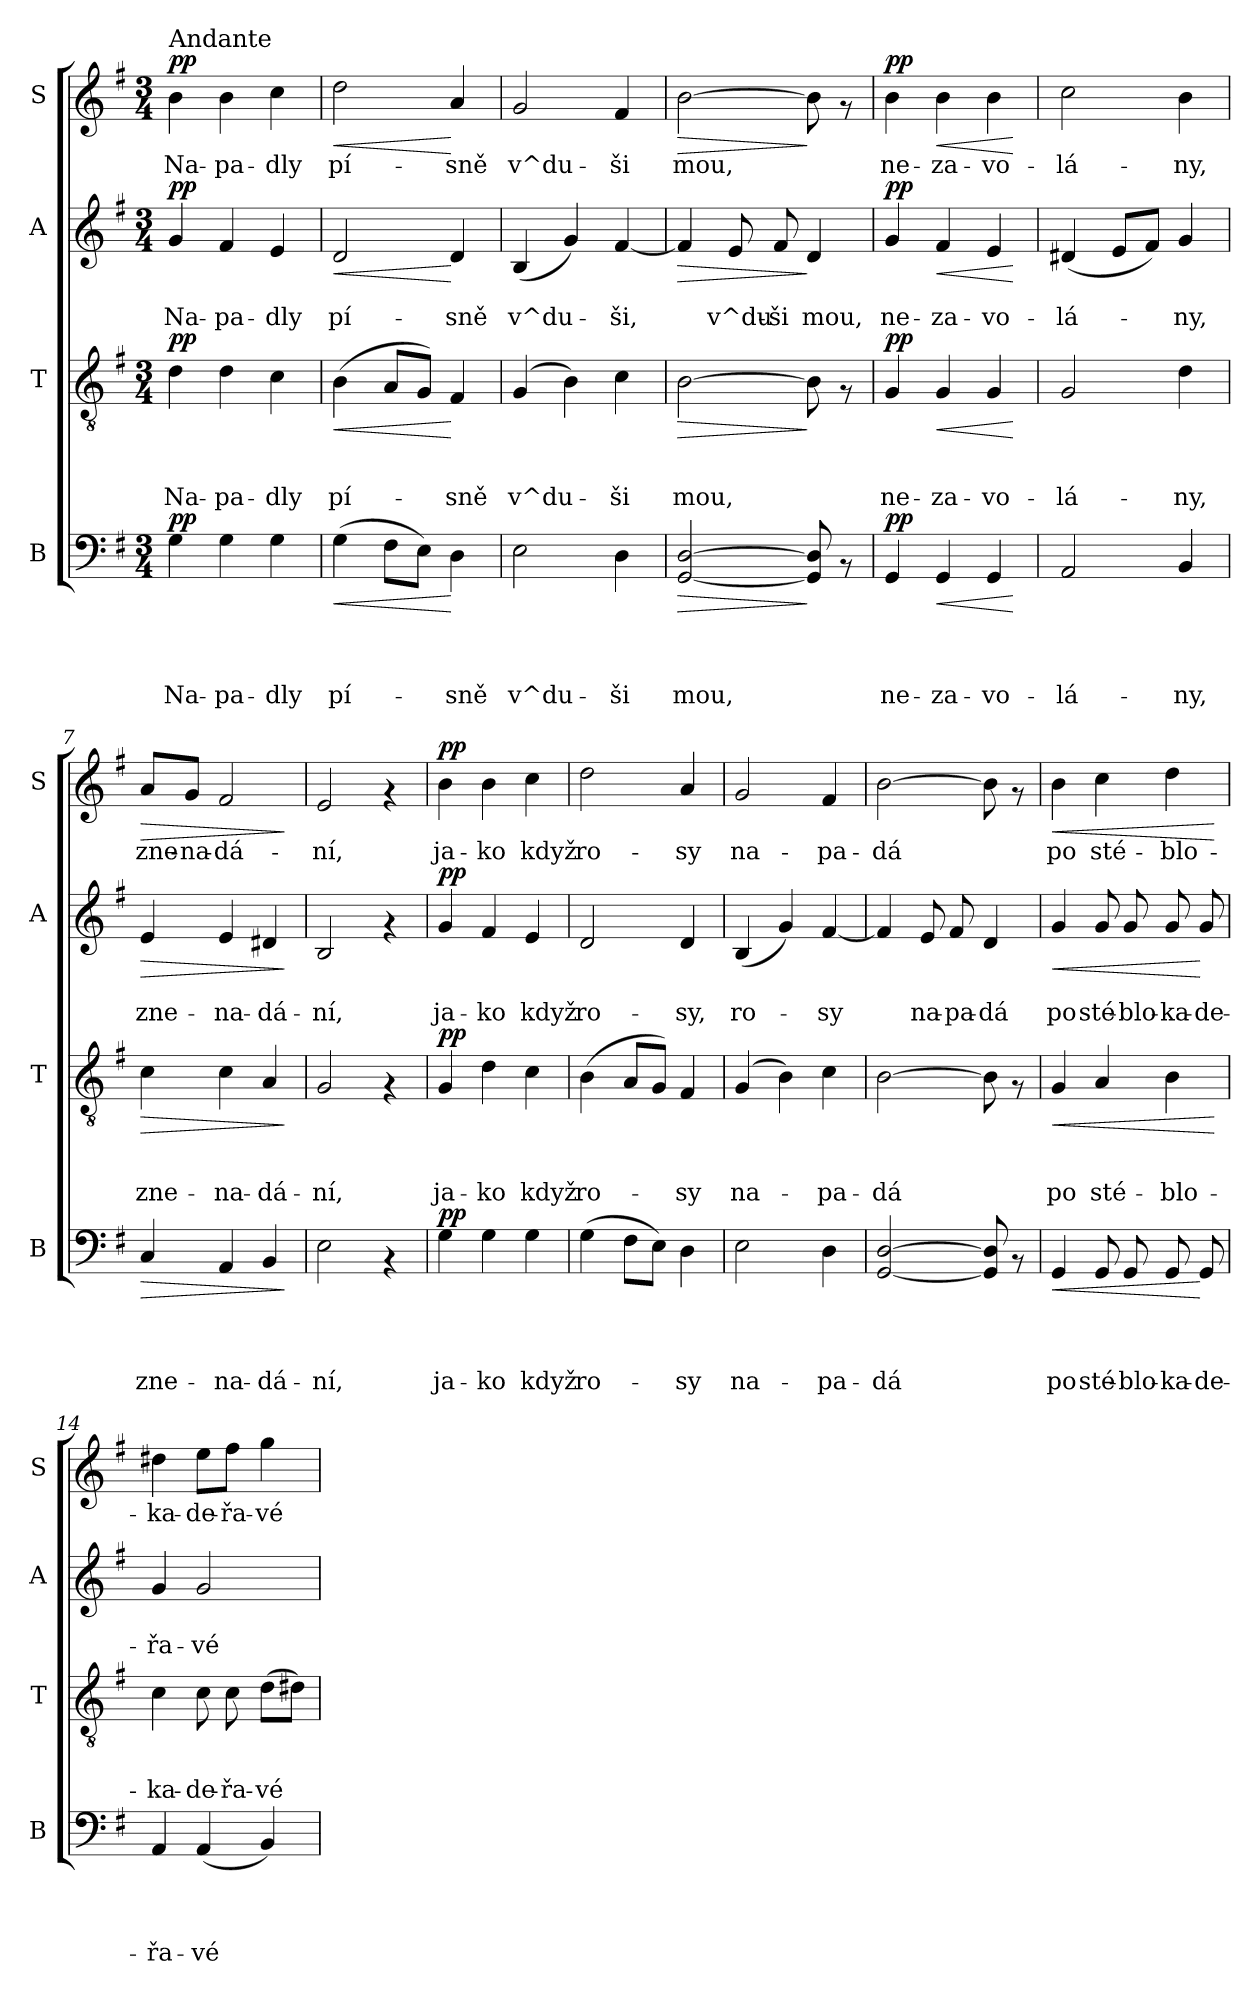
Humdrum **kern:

**kern	**text	**text	**text	**text	**dynam	**kern	**text	**text	**text	**dynam	**kern	**text	**text	**dynam	**kern	**text	**dynam
*part4	*part4	*part4	*part4	*part4	*part4	*part3	*part3	*part3	*part3	*part3	*part2	*part2	*part2	*part2	*part1	*part1	*part1
*staff4	*staff4	*staff4	*staff4	*staff4	*staff4	*staff3	*staff3	*staff3	*staff3	*staff3	*staff2	*staff2	*staff2	*staff2	*staff1	*staff1	*staff1
*I"B	*	*	*	*	*	*I"T	*	*	*	*	*I"A	*	*	*	*I"S	*	*
*I'B	*	*	*	*	*	*I'T	*	*	*	*	*I'A	*	*	*	*I'S	*	*
*clefF4	*	*	*	*	*	*clefGv2	*	*	*	*	*clefG2	*	*	*	*clefG2	*	*
*k[f#]	*	*	*	*	*	*k[f#]	*	*	*	*	*k[f#]	*	*	*	*k[f#]	*	*
*G:	*	*	*	*	*	*G:	*	*	*	*	*G:	*	*	*	*G:	*	*
*M3/4	*	*	*	*	*	*M3/4	*	*	*	*	*M3/4	*	*	*	*M3/4	*	*
=1	=1	=1	=1	=1	=1	=1	=1	=1	=1	=1	=1	=1	=1	=1	=1	=1	=1
!	!	!	!	!	!	!	!	!	!	!	!	!	!	!	!LO:TX:a:t=Andante	!	!
!	!	!	!	!LO:LY:b	!LO:DY:a	!	!	!	!LO:LY:b	!LO:DY:a	!	!	!LO:LY:b	!LO:DY:a	!	!LO:LY:b	!LO:DY:b
4G\	.	.	.	Na-	pp	4d\	.	.	Na-	pp	4g/	.	Na-	pp	4b\	Na-	pp
!	!	!	!	!LO:LY:b	!	!	!	!	!LO:LY:b	!	!	!	!LO:LY:b	!	!	!LO:LY:b	!
4G\	.	.	.	-pa-	.	4d\	.	.	-pa-	.	4f#/	.	-pa-	.	4b\	-pa-	.
!	!	!	!	!LO:LY:b	!	!	!	!	!LO:LY:b	!	!	!	!LO:LY:b	!	!	!LO:LY:b	!
4G\	.	.	.	-dly	.	4c\	.	.	-dly	.	4e/	.	-dly	.	4cc\	-dly	.
=2	=2	=2	=2	=2	=2	=2	=2	=2	=2	=2	=2	=2	=2	=2	=2	=2	=2
!	!	!	!	!LO:LY:b	!LO:HP:b	!	!	!	!LO:LY:b	!LO:HP:b	!	!	!LO:LY:b	!LO:HP:b	!	!LO:LY:b	!LO:HP:b
(>4G\	.	.	.	pí-	<	(<4B\	.	.	pí-	<	2d/	.	pí-	<	2dd\	pí-	<
8F#\L	.	.	.	.	.	8A/L	.	.	.	.	.	.	.	.	.	.	.
8E\J)	.	.	.	.	.	8G/J)	.	.	.	.	.	.	.	.	.	.	.
!	!	!	!	!LO:LY:b	!	!	!	!	!LO:LY:b	!	!	!	!LO:LY:b	!	!	!LO:LY:b	!
4D\	.	.	.	-sně	[	4F#/	.	.	-sně	[	4d/	.	-sně	[	4a/	-sně	[
=3	=3	=3	=3	=3	=3	=3	=3	=3	=3	=3	=3	=3	=3	=3	=3	=3	=3
!	!	!	!	!LO:LY:b	!	!	!	!	!LO:LY:b	!	!	!	!LO:LY:b	!	!	!LO:LY:b	!
2E\	.	.	.	v^du-	.	(4G/	.	.	v^du-	.	(4B/	.	v^du-	.	2g/	v^du-	.
.	.	.	.	.	.	4B\)	.	.	.	.	4g/)	.	.	.	.	.	.
!	!	!	!	!LO:LY:b	!	!	!	!	!LO:LY:b	!	!	!	!LO:LY:b	!	!	!LO:LY:b	!
4D\	.	.	.	-ši	.	4c\	.	.	-ši	.	[<4f#/	.	-ši,	.	4f#/	-ši	.
=4	=4	=4	=4	=4	=4	=4	=4	=4	=4	=4	=4	=4	=4	=4	=4	=4	=4
!	!	!	!	!LO:LY:b	!LO:HP:b	!	!	!	!LO:LY:b	!LO:HP:b	!	!	!	!LO:HP:b	!	!LO:LY:b	!LO:HP:b
[<2GG/ [>2D/	.	.	.	mou,	>	[>2B\	.	.	mou,	>	4f#/]	.	.	>	[>2b\	mou,	>
!	!	!	!	!	!	!	!	!	!	!	!	!	!LO:LY:b	!	!	!	!
.	.	.	.	.	.	.	.	.	.	.	8e/	.	v^du-	.	.	.	.
!	!	!	!	!	!	!	!	!	!	!	!	!	!LO:LY:b	!	!	!	!
.	.	.	.	.	.	.	.	.	.	.	8f#/	.	-ši	.	.	.	.
!	!	!	!	!	!	!	!	!	!	!	!	!	!LO:LY:b	!	!	!	!
8GG/] 8D/]	.	.	.	.	]	8B\]	.	.	.	]	4d/	.	mou,	]	8b\]	.	]
8rAA	.	.	.	.	.	8rF	.	.	.	.	.	.	.	.	8rf	.	.
=5	=5	=5	=5	=5	=5	=5	=5	=5	=5	=5	=5	=5	=5	=5	=5	=5	=5
!	!	!	!	!LO:LY:b	!LO:DY:a	!	!	!	!LO:LY:b	!LO:DY:a	!	!	!LO:LY:b	!LO:DY:a	!	!LO:LY:b	!LO:DY:a
4GG/	.	.	.	ne-	pp	4G/	.	.	ne-	pp	4g/	.	ne-	pp	4b\	ne-	pp
!	!	!	!	!LO:LY:b	!LO:HP:b	!	!	!	!LO:LY:b	!LO:HP:b	!	!	!LO:LY:b	!LO:HP:b	!	!LO:LY:b	!LO:HP:b
4GG/	.	.	.	-za-	<	4G/	.	.	-za-	<	4f#/	.	-za-	<	4b\	-za-	<
!	!	!	!	!LO:LY:b	!	!	!	!	!LO:LY:b	!	!	!	!LO:LY:b	!	!	!LO:LY:b	!
4GG/	.	.	.	-vo-	.	4G/	.	.	-vo-	.	4e/	.	-vo-	.	4b\	-vo-	.
.	.	.	.	.	[	.	.	.	.	[	.	.	.	[	.	.	[
=6	=6	=6	=6	=6	=6	=6	=6	=6	=6	=6	=6	=6	=6	=6	=6	=6	=6
!	!	!	!	!LO:LY:b	!	!	!	!	!LO:LY:b	!	!	!	!LO:LY:b	!	!	!LO:LY:b	!
2AA/	.	.	.	-lá-	.	2G/	.	.	-lá-	.	(<4d#X/	.	-lá-	.	2cc\	-lá-	.
.	.	.	.	.	.	.	.	.	.	.	8e/L	.	.	.	.	.	.
.	.	.	.	.	.	.	.	.	.	.	8f#/J)	.	.	.	.	.	.
!	!	!	!	!LO:LY:b	!	!	!	!	!LO:LY:b	!	!	!	!LO:LY:b	!	!	!LO:LY:b	!
4BB/	.	.	.	-ny,	.	4d\	.	.	-ny,	.	4g/	.	-ny,	.	4b\	-ny,	.
!!LO:LB:g=z
=7	=7	=7	=7	=7	=7	=7	=7	=7	=7	=7	=7	=7	=7	=7	=7	=7	=7
!	!	!	!	!LO:LY:b	!LO:HP:b	!	!	!	!LO:LY:b	!LO:HP:b	!	!	!LO:LY:b	!LO:HP:b	!	!LO:LY:b	!LO:HP:b
4C/	.	.	.	zne-	>	4c\	.	.	zne-	>	4e/	.	zne-	>	8a/L	zne-	>
!	!	!	!	!	!	!	!	!	!	!	!	!	!	!	!	!LO:LY:b	!
.	.	.	.	.	.	.	.	.	.	.	.	.	.	.	8g/J	-na-	.
!	!	!	!	!LO:LY:b	!	!	!	!	!LO:LY:b	!	!	!	!LO:LY:b	!	!	!LO:LY:b	!
4AA/	.	.	.	-na-	.	4c\	.	.	-na-	.	4e/	.	-na-	.	2f#/	-dá-	.
!	!	!	!	!LO:LY:b	!	!	!	!	!LO:LY:b	!	!	!	!LO:LY:b	!	!	!	!
4BB/	.	.	.	-dá-	.	4A/	.	.	-dá-	.	4d#X/	.	-dá-	.	.	.	.
.	.	.	.	.	]	.	.	.	.	]	.	.	.	]	.	.	]
=8	=8	=8	=8	=8	=8	=8	=8	=8	=8	=8	=8	=8	=8	=8	=8	=8	=8
!	!	!	!	!LO:LY:b	!	!	!	!	!LO:LY:b	!	!	!	!LO:LY:b	!	!	!LO:LY:b	!
2E\	.	.	.	-ní,	.	2G/	.	.	-ní,	.	2B/	.	-ní,	.	2e/	-ní,	.
4rAA	.	.	.	.	.	4rF	.	.	.	.	4rf	.	.	.	4rf	.	.
=9	=9	=9	=9	=9	=9	=9	=9	=9	=9	=9	=9	=9	=9	=9	=9	=9	=9
!	!	!	!	!LO:LY:b	!LO:DY:a	!	!	!	!LO:LY:b	!LO:DY:a	!	!	!LO:LY:b	!LO:DY:a	!	!LO:LY:b	!LO:DY:a
4G\	.	.	.	ja-	pp	4G/	.	.	ja-	pp	4g/	.	ja-	pp	4b\	ja-	pp
!	!	!	!	!LO:LY:b	!	!	!	!	!LO:LY:b	!	!	!	!LO:LY:b	!	!	!LO:LY:b	!
4G\	.	.	.	-ko	.	4d\	.	.	-ko	.	4f#/	.	-ko	.	4b\	-ko	.
!	!	!	!	!LO:LY:b	!	!	!	!	!LO:LY:b	!	!	!	!LO:LY:b	!	!	!LO:LY:b	!
4G\	.	.	.	když	.	4c\	.	.	když	.	4e/	.	když	.	4cc\	když	.
=10	=10	=10	=10	=10	=10	=10	=10	=10	=10	=10	=10	=10	=10	=10	=10	=10	=10
!	!	!	!	!LO:LY:b	!	!	!	!	!LO:LY:b	!	!	!	!LO:LY:b	!	!	!LO:LY:b	!
(>4G\	.	.	.	ro-	.	(<4B\	.	.	ro-	.	2d/	.	ro-	.	2dd\	ro-	.
8F#\L	.	.	.	.	.	8A/L	.	.	.	.	.	.	.	.	.	.	.
8E\J)	.	.	.	.	.	8G/J)	.	.	.	.	.	.	.	.	.	.	.
!	!	!	!	!LO:LY:b	!	!	!	!	!LO:LY:b	!	!	!	!LO:LY:b	!	!	!LO:LY:b	!
4D\	.	.	.	-sy	.	4F#/	.	.	-sy	.	4d/	.	-sy,	.	4a/	-sy	.
=11	=11	=11	=11	=11	=11	=11	=11	=11	=11	=11	=11	=11	=11	=11	=11	=11	=11
!	!	!	!	!LO:LY:b	!	!	!	!	!LO:LY:b	!	!	!	!LO:LY:b	!	!	!LO:LY:b	!
2E\	.	.	.	na-	.	(4G/	.	.	na-	.	(4B/	.	ro-	.	2g/	na-	.
.	.	.	.	.	.	4B\)	.	.	.	.	4g/)	.	.	.	.	.	.
!	!	!	!	!LO:LY:b	!	!	!	!	!LO:LY:b	!	!	!	!LO:LY:b	!	!	!LO:LY:b	!
4D\	.	.	.	-pa-	.	4c\	.	.	-pa-	.	[<4f#/	.	-sy	.	4f#/	-pa-	.
=12	=12	=12	=12	=12	=12	=12	=12	=12	=12	=12	=12	=12	=12	=12	=12	=12	=12
!	!	!	!	!LO:LY:b	!	!	!	!	!LO:LY:b	!	!	!	!	!	!	!LO:LY:b	!
[<2GG/ [>2D/	.	.	.	-dá	.	[>2B\	.	.	-dá	.	4f#/]	.	.	.	[>2b\	-dá	.
!	!	!	!	!	!	!	!	!	!	!	!	!	!LO:LY:b	!	!	!	!
.	.	.	.	.	.	.	.	.	.	.	8e/	.	na-	.	.	.	.
!	!	!	!	!	!	!	!	!	!	!	!	!	!LO:LY:b	!	!	!	!
.	.	.	.	.	.	.	.	.	.	.	8f#/	.	-pa-	.	.	.	.
!	!	!	!	!	!	!	!	!	!	!	!	!	!LO:LY:b	!	!	!	!
8GG/] 8D/]	.	.	.	.	.	8B\]	.	.	.	.	4d/	.	-dá	.	8b\]	.	.
8rAA	.	.	.	.	.	8rF	.	.	.	.	.	.	.	.	8rf	.	.
=13	=13	=13	=13	=13	=13	=13	=13	=13	=13	=13	=13	=13	=13	=13	=13	=13	=13
!	!	!	!	!LO:LY:b	!LO:HP:b	!	!	!	!LO:LY:b	!LO:HP:b	!	!	!LO:LY:b	!LO:HP:b	!	!LO:LY:b	!LO:HP:b
4GG/	.	.	.	po	<	4G/	.	.	po	<	4g/	.	po	<	4b\	po	<
!	!	!	!	!LO:LY:b	!	!	!	!	!LO:LY:b	!	!	!	!LO:LY:b	!	!	!LO:LY:b	!
8GG/	.	.	.	sté-	.	4A/	.	.	sté-	.	8g/	.	sté-	.	4cc\	sté-	.
!	!	!	!	!LO:LY:b	!	!	!	!	!	!	!	!	!LO:LY:b	!	!	!	!
8GG/	.	.	.	-blo-	.	.	.	.	.	.	8g/	.	-blo-	.	.	.	.
!	!	!	!	!LO:LY:b	!	!	!	!	!LO:LY:b	!	!	!	!LO:LY:b	!	!	!LO:LY:b	!
8GG/	.	.	.	-ka-	.	4B\	.	.	-blo-	.	8g/	.	-ka-	.	4dd\	-blo-	.
!	!	!	!	!LO:LY:b	!	!	!	!	!	!	!	!	!LO:LY:b	!	!	!	!
8GG/	.	.	.	-de-	[	.	.	.	.	.	8g/	.	-de-	[	.	.	.
.	.	.	.	.	.	.	.	.	.	[	.	.	.	.	.	.	[
!!LO:LB:g=z
=14	=14	=14	=14	=14	=14	=14	=14	=14	=14	=14	=14	=14	=14	=14	=14	=14	=14
!	!	!	!	!LO:LY:b	!	!	!	!	!LO:LY:b	!	!	!	!LO:LY:b	!	!	!LO:LY:b	!
4AA/	.	.	.	-řa-	.	4c\	.	.	-ka-	.	4g/	.	-řa-	.	4dd#X\	-ka-	.
!	!	!	!	!LO:LY:b	!	!	!	!	!LO:LY:b	!	!	!	!LO:LY:b	!	!	!LO:LY:b	!
(<4AA/	.	.	.	-vé	.	8c\	.	.	-de-	.	2g/	.	-vé	.	8ee\L	-de-	.
!	!	!	!	!	!	!	!	!	!LO:LY:b	!	!	!	!	!	!	!LO:LY:b	!
.	.	.	.	.	.	8c\	.	.	-řa-	.	.	.	.	.	8ff#\J	-řa-	.
!	!	!	!	!	!	!	!	!	!LO:LY:b	!	!	!	!	!	!	!LO:LY:b	!
4BB/)	.	.	.	.	.	(>8d\L	.	.	-vé	.	.	.	.	.	4gg\	-vé	.
.	.	.	.	.	.	8d#X\J)	.	.	.	.	.	.	.	.	.	.	.
=	=	=	=	=	=	=	=	=	=	=	=	=	=	=	=	=	=
*-	*-	*-	*-	*-	*-	*-	*-	*-	*-	*-	*-	*-	*-	*-	*-	*-	*-
